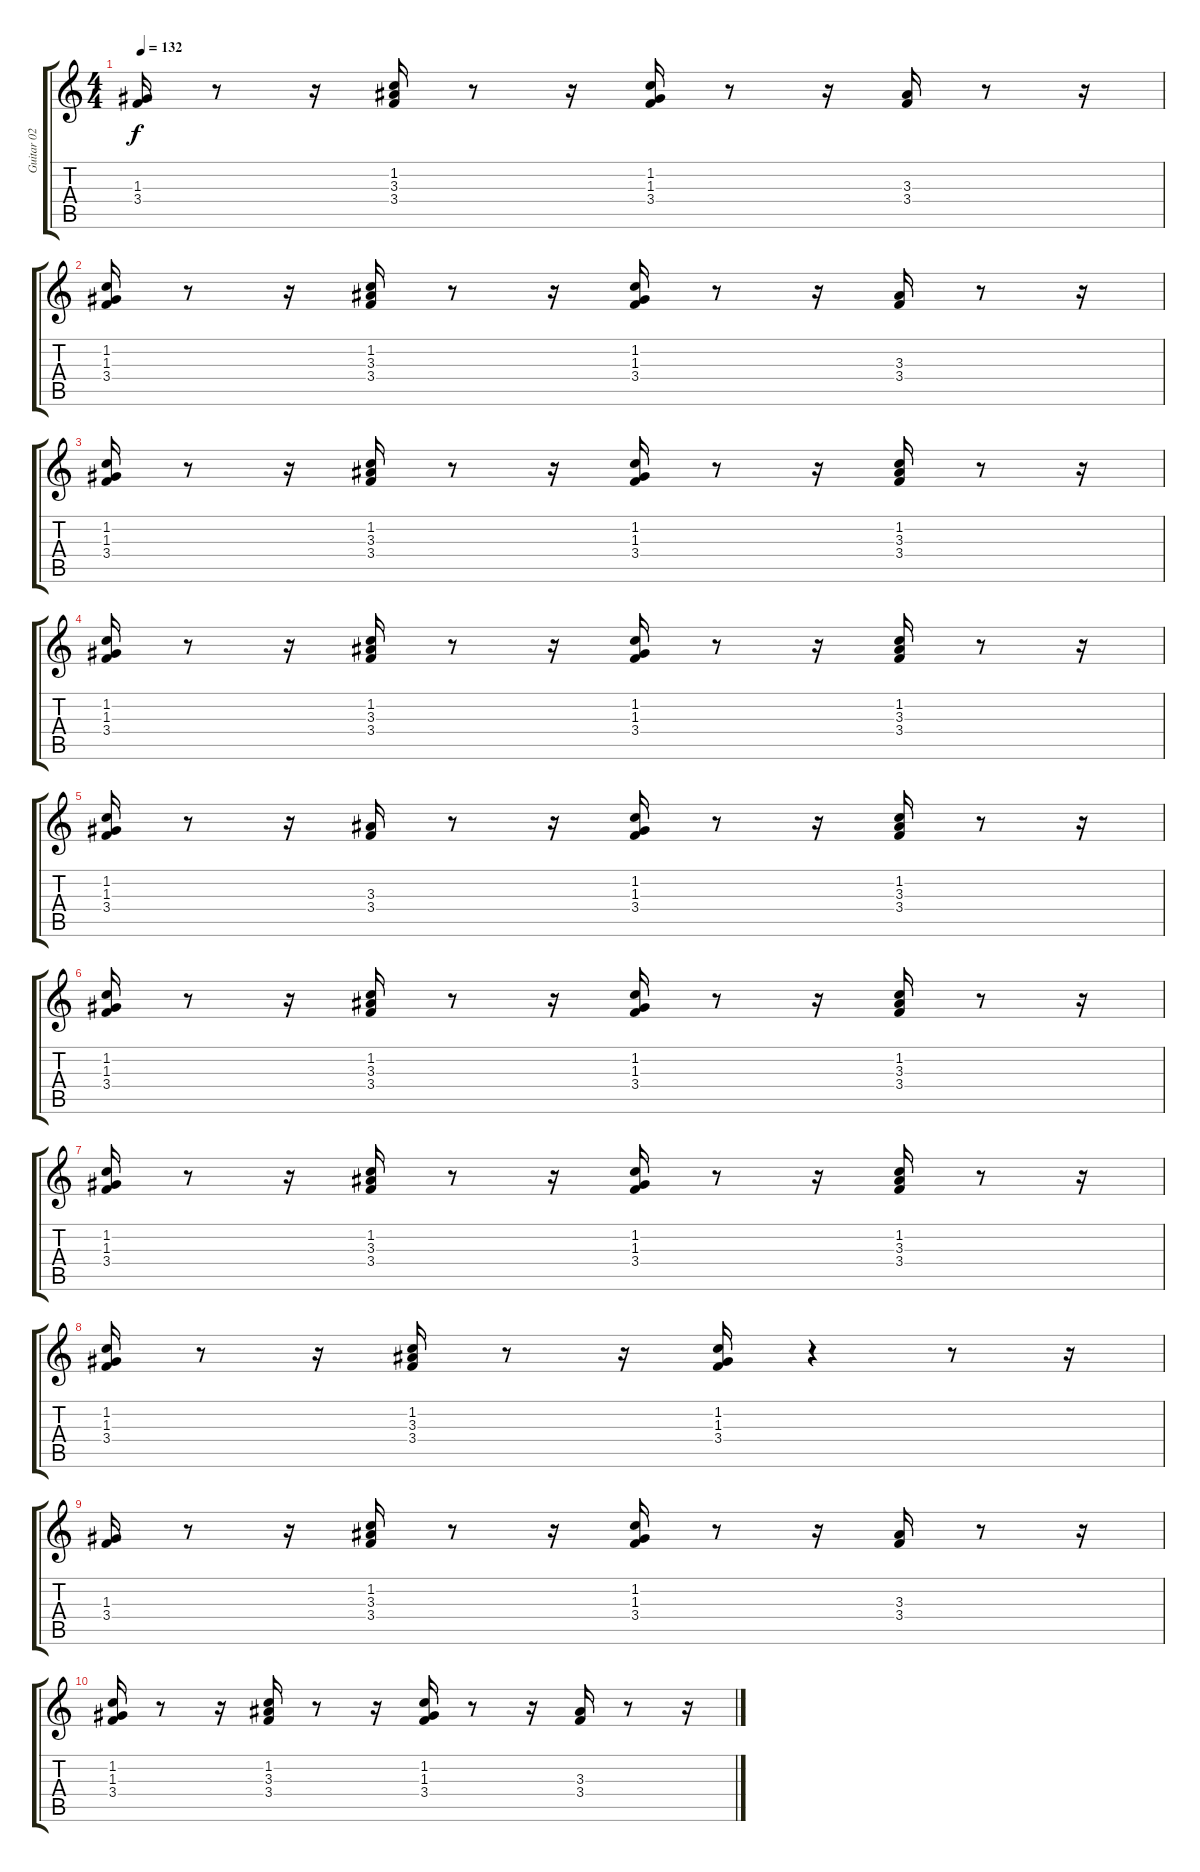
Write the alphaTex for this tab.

\track ("Guitar 02" "Guitar 02") {instrument distortionguitar}
\staff {score tabs}
\tuning (E4 B3 G3 D3 A2 E2) {hide}
\ts (4 4)
\tempo 132
\clef g2
\ks c
(1.3 3.4).16{dy f} r.8 r.16 (1.2 3.3 3.4).16 r.8 r.16 (1.2 1.3 3.4).16 r.8 r.16 (3.3 3.4).16 r.8 r.16 |
(1.2 1.3 3.4).16 r.8 r.16 (1.2 3.3 3.4).16 r.8 r.16 (1.2 1.3 3.4).16 r.8 r.16 (3.3 3.4).16 r.8 r.16 |
(1.2 1.3 3.4).16 r.8 r.16 (1.2 3.3 3.4).16 r.8 r.16 (1.2 1.3 3.4).16 r.8 r.16 (1.2 3.3 3.4).16 r.8 r.16 |
(1.2 1.3 3.4).16 r.8 r.16 (1.2 3.3 3.4).16 r.8 r.16 (1.2 1.3 3.4).16 r.8 r.16 (1.2 3.3 3.4).16 r.8 r.16 |
(1.2 1.3 3.4).16 r.8 r.16 (3.3 3.4).16 r.8 r.16 (1.2 1.3 3.4).16 r.8 r.16 (1.2 3.3 3.4).16 r.8 r.16 |
(1.2 1.3 3.4).16 r.8 r.16 (1.2 3.3 3.4).16 r.8 r.16 (1.2 1.3 3.4).16 r.8 r.16 (1.2 3.3 3.4).16 r.8 r.16 |
(1.2 1.3 3.4).16 r.8 r.16 (1.2 3.3 3.4).16 r.8 r.16 (1.2 1.3 3.4).16 r.8 r.16 (1.2 3.3 3.4).16 r.8 r.16 |
(1.2 1.3 3.4).16 r.8 r.16 (1.2 3.3 3.4).16 r.8 r.16 (1.2 1.3 3.4).16 r.4 r.8 r.16 |
(1.3 3.4).16 r.8 r.16 (1.2 3.3 3.4).16 r.8 r.16 (1.2 1.3 3.4).16 r.8 r.16 (3.3 3.4).16 r.8 r.16 |
(1.2 1.3 3.4).16 r.8 r.16 (1.2 3.3 3.4).16 r.8 r.16 (1.2 1.3 3.4).16 r.8 r.16 (3.3 3.4).16 r.8 r.16
